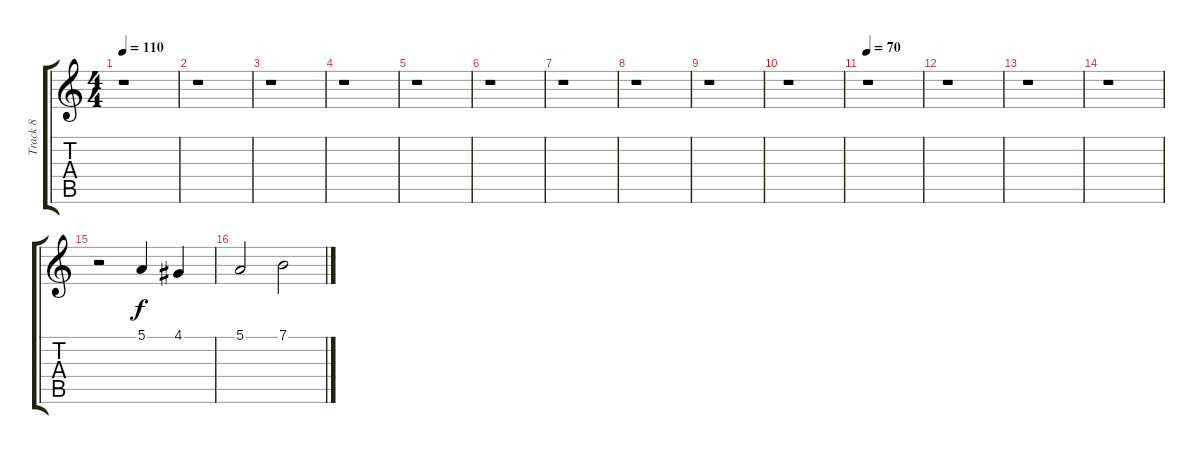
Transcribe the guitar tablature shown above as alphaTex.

\track ("Track 8" "Track 8") {instrument frenchhorn}
\staff {score tabs}
\tuning (E4 B3 G3 D3 A2 E2) {hide}
\ts (4 4)
\tempo 110
\clef g2
\ks c
r.1{dy f} |
r.1 |
r.1 |
r.1 |
r.1 |
r.1 |
r.1 |
r.1 |
r.1 |
r.1 |
\tempo 70
r.1 |
r.1 |
r.1 |
r.1 |
r.2 5.1.4 4.1.4 |
5.1.2 7.1.2
